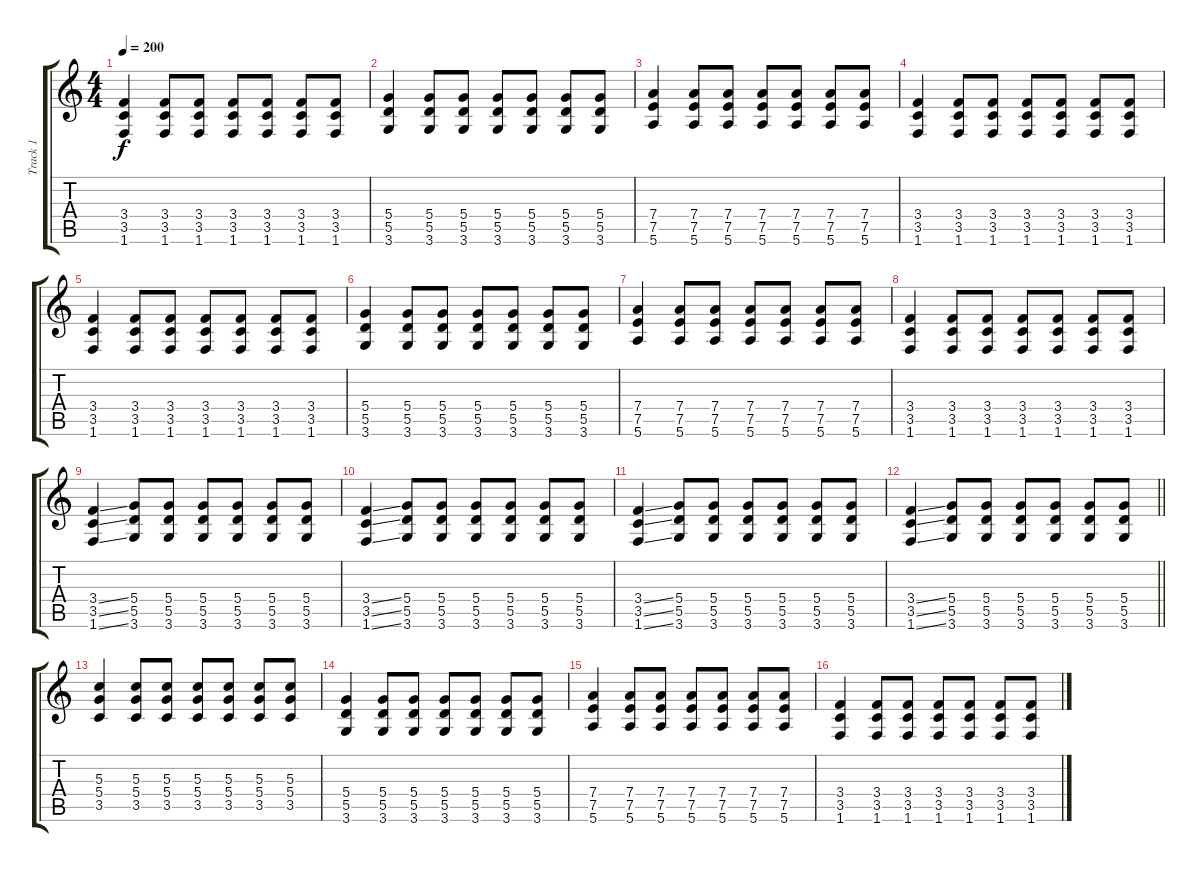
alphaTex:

\track ("Track 1" "Track 1") {instrument distortionguitar}
\staff {score tabs}
\tuning (E4 B3 G3 D3 A2 E2) {hide}
\ts (4 4)
\tempo 200
\clef g2
\ks c
(3.4 3.5 1.6).4{dy f} (3.4 3.5 1.6).8 (3.4 3.5 1.6).8 (3.4 3.5 1.6).8 (3.4 3.5 1.6).8 (3.4 3.5 1.6).8 (3.4 3.5 1.6).8 |
(5.4 5.5 3.6).4 (5.4 5.5 3.6).8 (5.4 5.5 3.6).8 (5.4 5.5 3.6).8 (5.4 5.5 3.6).8 (5.4 5.5 3.6).8 (5.4 5.5 3.6).8 |
(7.4 7.5 5.6).4 (7.4 7.5 5.6).8 (7.4 7.5 5.6).8 (7.4 7.5 5.6).8 (7.4 7.5 5.6).8 (7.4 7.5 5.6).8 (7.4 7.5 5.6).8 |
(3.4 3.5 1.6).4 (3.4 3.5 1.6).8 (3.4 3.5 1.6).8 (3.4 3.5 1.6).8 (3.4 3.5 1.6).8 (3.4 3.5 1.6).8 (3.4 3.5 1.6).8 |
(3.4 3.5 1.6).4 (3.4 3.5 1.6).8 (3.4 3.5 1.6).8 (3.4 3.5 1.6).8 (3.4 3.5 1.6).8 (3.4 3.5 1.6).8 (3.4 3.5 1.6).8 |
(5.4 5.5 3.6).4 (5.4 5.5 3.6).8 (5.4 5.5 3.6).8 (5.4 5.5 3.6).8 (5.4 5.5 3.6).8 (5.4 5.5 3.6).8 (5.4 5.5 3.6).8 |
(7.4 7.5 5.6).4 (7.4 7.5 5.6).8 (7.4 7.5 5.6).8 (7.4 7.5 5.6).8 (7.4 7.5 5.6).8 (7.4 7.5 5.6).8 (7.4 7.5 5.6).8 |
(3.4 3.5 1.6).4 (3.4 3.5 1.6).8 (3.4 3.5 1.6).8 (3.4 3.5 1.6).8 (3.4 3.5 1.6).8 (3.4 3.5 1.6).8 (3.4 3.5 1.6).8 |
(3.4{ss} 3.5{ss} 1.6{ss}).4 (5.4 5.5 3.6).8 (5.4 5.5 3.6).8 (5.4 5.5 3.6).8 (5.4 5.5 3.6).8 (5.4 5.5 3.6).8 (5.4 5.5 3.6).8 |
(3.4{ss} 3.5{ss} 1.6{ss}).4 (5.4 5.5 3.6).8 (5.4 5.5 3.6).8 (5.4 5.5 3.6).8 (5.4 5.5 3.6).8 (5.4 5.5 3.6).8 (5.4 5.5 3.6).8 |
(3.4{ss} 3.5{ss} 1.6{ss}).4 (5.4 5.5 3.6).8 (5.4 5.5 3.6).8 (5.4 5.5 3.6).8 (5.4 5.5 3.6).8 (5.4 5.5 3.6).8 (5.4 5.5 3.6).8 |
\barLineRight lightlight
(3.4{ss} 3.5{ss} 1.6{ss}).4 (5.4 5.5 3.6).8 (5.4 5.5 3.6).8 (5.4 5.5 3.6).8 (5.4 5.5 3.6).8 (5.4 5.5 3.6).8 (5.4 5.5 3.6).8 |
(5.3 5.4 3.5).4 (5.3 5.4 3.5).8 (5.3 5.4 3.5).8 (5.3 5.4 3.5).8 (5.3 5.4 3.5).8 (5.3 5.4 3.5).8 (5.3 5.4 3.5).8 |
(5.4 5.5 3.6).4 (5.4 5.5 3.6).8 (5.4 5.5 3.6).8 (5.4 5.5 3.6).8 (5.4 5.5 3.6).8 (5.4 5.5 3.6).8 (5.4 5.5 3.6).8 |
(7.4 7.5 5.6).4 (7.4 7.5 5.6).8 (7.4 7.5 5.6).8 (7.4 7.5 5.6).8 (7.4 7.5 5.6).8 (7.4 7.5 5.6).8 (7.4 7.5 5.6).8 |
(3.4 3.5 1.6).4 (3.4 3.5 1.6).8 (3.4 3.5 1.6).8 (3.4 3.5 1.6).8 (3.4 3.5 1.6).8 (3.4 3.5 1.6).8 (3.4 3.5 1.6).8
